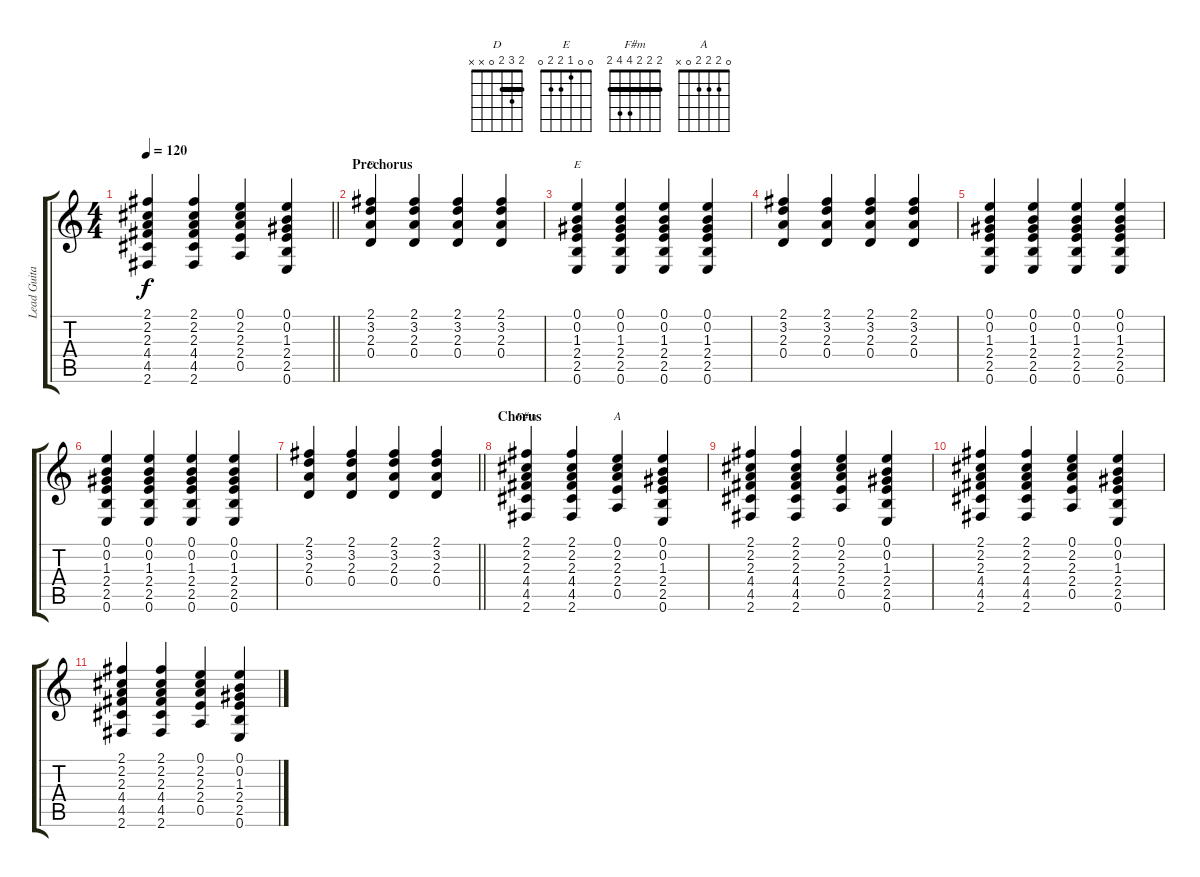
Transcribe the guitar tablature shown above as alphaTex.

\track ("Lead Guitar" "Lead Guita") {instrument overdrivenguitar}
\staff {score tabs}
\tuning (E4 B3 G3 D3 A2 E2) {hide}
\chord ("D" 2 3 2 0 x x) {barre 2}
\chord ("E" 0 0 1 2 2 0)
\chord ("F#m" 2 2 2 4 4 2) {barre 2}
\chord ("A" 0 2 2 2 0 x)
\ts (4 4)
\tempo 120
\clef g2
\barLineRight lightlight
\ks c
(2.1 2.2 2.3 4.4 4.5 2.6).4{dy f} (2.1 2.2 2.3 4.4 4.5 2.6).4 (0.1 2.2 2.3 2.4 0.5).4 (0.1 0.2 1.3 2.4 2.5 0.6).4 |
\section ("" "Prechorus")
(2.1 3.2 2.3 0.4).4{ch "D"} (2.1 3.2 2.3 0.4).4 (2.1 3.2 2.3 0.4).4 (2.1 3.2 2.3 0.4).4 |
(0.1 0.2 1.3 2.4 2.5 0.6).4{ch "E"} (0.1 0.2 1.3 2.4 2.5 0.6).4 (0.1 0.2 1.3 2.4 2.5 0.6).4 (0.1 0.2 1.3 2.4 2.5 0.6).4 |
(2.1 3.2 2.3 0.4).4 (2.1 3.2 2.3 0.4).4 (2.1 3.2 2.3 0.4).4 (2.1 3.2 2.3 0.4).4 |
(0.1 0.2 1.3 2.4 2.5 0.6).4 (0.1 0.2 1.3 2.4 2.5 0.6).4 (0.1 0.2 1.3 2.4 2.5 0.6).4 (0.1 0.2 1.3 2.4 2.5 0.6).4 |
(0.1 0.2 1.3 2.4 2.5 0.6).4 (0.1 0.2 1.3 2.4 2.5 0.6).4 (0.1 0.2 1.3 2.4 2.5 0.6).4 (0.1 0.2 1.3 2.4 2.5 0.6).4 |
\barLineRight lightlight
(2.1 3.2 2.3 0.4).4 (2.1 3.2 2.3 0.4).4 (2.1 3.2 2.3 0.4).4 (2.1 3.2 2.3 0.4).4 |
\section ("" "Chorus")
(2.1 2.2 2.3 4.4 4.5 2.6).4{ch "F#m"} (2.1 2.2 2.3 4.4 4.5 2.6).4 (0.1 2.2 2.3 2.4 0.5).4{ch "A"} (0.1 0.2 1.3 2.4 2.5 0.6).4 |
(2.1 2.2 2.3 4.4 4.5 2.6).4 (2.1 2.2 2.3 4.4 4.5 2.6).4 (0.1 2.2 2.3 2.4 0.5).4 (0.1 0.2 1.3 2.4 2.5 0.6).4 |
(2.1 2.2 2.3 4.4 4.5 2.6).4 (2.1 2.2 2.3 4.4 4.5 2.6).4 (0.1 2.2 2.3 2.4 0.5).4 (0.1 0.2 1.3 2.4 2.5 0.6).4 |
(2.1 2.2 2.3 4.4 4.5 2.6).4 (2.1 2.2 2.3 4.4 4.5 2.6).4 (0.1 2.2 2.3 2.4 0.5).4 (0.1 0.2 1.3 2.4 2.5 0.6).4
